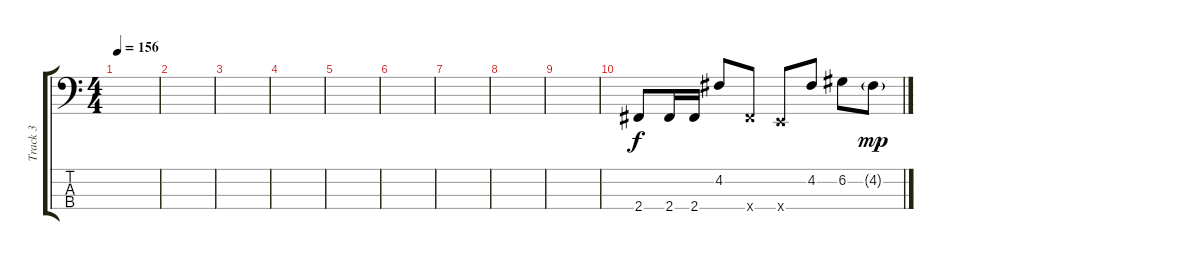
\track ("Track 3" "Track 3") {instrument slapbass1}
\staff {score tabs}
\tuning (G2 D2 A1 E1) {hide}
\ts (4 4)
\tempo 156
\clef f4
\ks c
|
|
|
|
|
|
|
|
|
2.4.8{dy f} 2.4.16 2.4.16 4.2.8 2.4{x}.8 0.4{x}.8 4.2.8 6.2.8 4.2{g}.8{dy mp}
